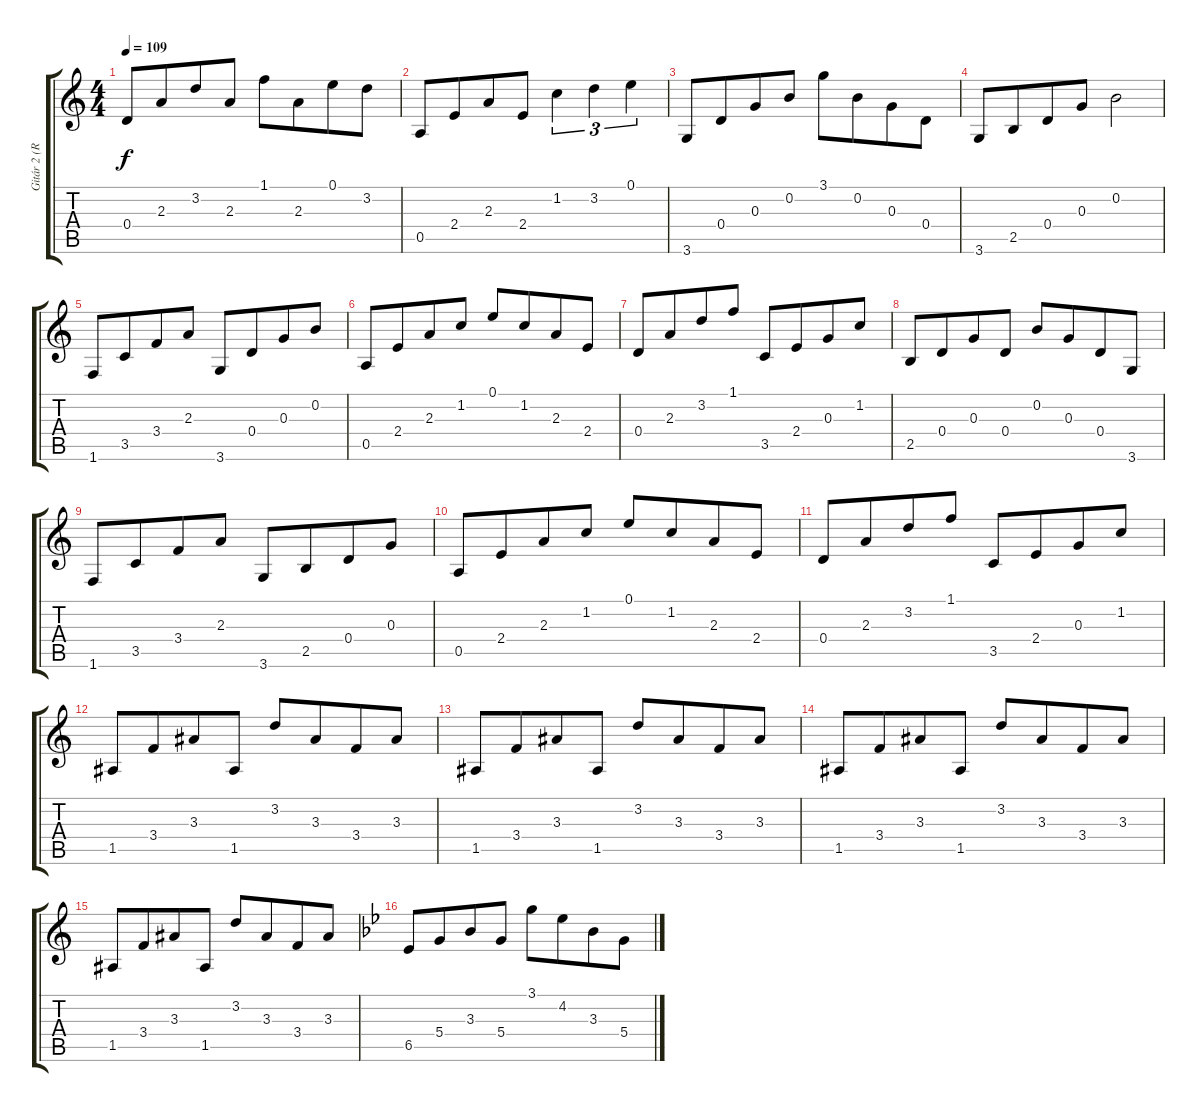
\track ("Gitár 2 (Ritchie Blackmore)" "Gitár 2 (R") {instrument electricguitarclean}
\staff {score tabs}
\tuning (E4 B3 G3 D3 A2 E2) {hide}
\ts (4 4)
\tempo 109
\clef g2
\ks c
0.4.8{dy f} 2.3.8{beam merge} 3.2.8 2.3.8 1.1.8 2.3.8{beam merge} 0.1.8 3.2.8 |
0.5.8 2.4.8{beam merge} 2.3.8 2.4.8 1.2.4{tu (3 2)} 3.2.4{tu (3 2)} 0.1.4{tu (3 2)} |
3.6.8 0.4.8{beam merge} 0.3.8 0.2.8 3.1.8 0.2.8{beam merge} 0.3.8 0.4.8 |
3.6.8 2.5.8{beam merge} 0.4.8 0.3.8 0.2.2 |
1.6.8 3.5.8{beam merge} 3.4.8 2.3.8 3.6.8 0.4.8{beam merge} 0.3.8 0.2.8 |
0.5.8 2.4.8{beam merge} 2.3.8 1.2.8 0.1.8 1.2.8{beam merge} 2.3.8 2.4.8 |
0.4.8 2.3.8{beam merge} 3.2.8 1.1.8 3.5.8 2.4.8{beam merge} 0.3.8 1.2.8 |
2.5.8 0.4.8{beam merge} 0.3.8 0.4.8 0.2.8 0.3.8{beam merge} 0.4.8 3.6.8 |
1.6.8 3.5.8{beam merge} 3.4.8 2.3.8 3.6.8 2.5.8{beam merge} 0.4.8 0.3.8 |
0.5.8 2.4.8{beam merge} 2.3.8 1.2.8 0.1.8 1.2.8{beam merge} 2.3.8 2.4.8 |
0.4.8 2.3.8{beam merge} 3.2.8 1.1.8 3.5.8 2.4.8{beam merge} 0.3.8 1.2.8 |
1.5.8 3.4.8{beam merge} 3.3.8 1.5.8 3.2.8 3.3.8{beam merge} 3.4.8 3.3.8 |
1.5.8 3.4.8{beam merge} 3.3.8 1.5.8 3.2.8 3.3.8{beam merge} 3.4.8 3.3.8 |
1.5.8 3.4.8{beam merge} 3.3.8 1.5.8 3.2.8 3.3.8{beam merge} 3.4.8 3.3.8 |
1.5.8 3.4.8{beam merge} 3.3.8 1.5.8 3.2.8 3.3.8{beam merge} 3.4.8 3.3.8 |
\ks bb
6.5.8 5.4.8{beam merge} 3.3.8 5.4.8 3.1.8 4.2.8{beam merge} 3.3.8 5.4.8
